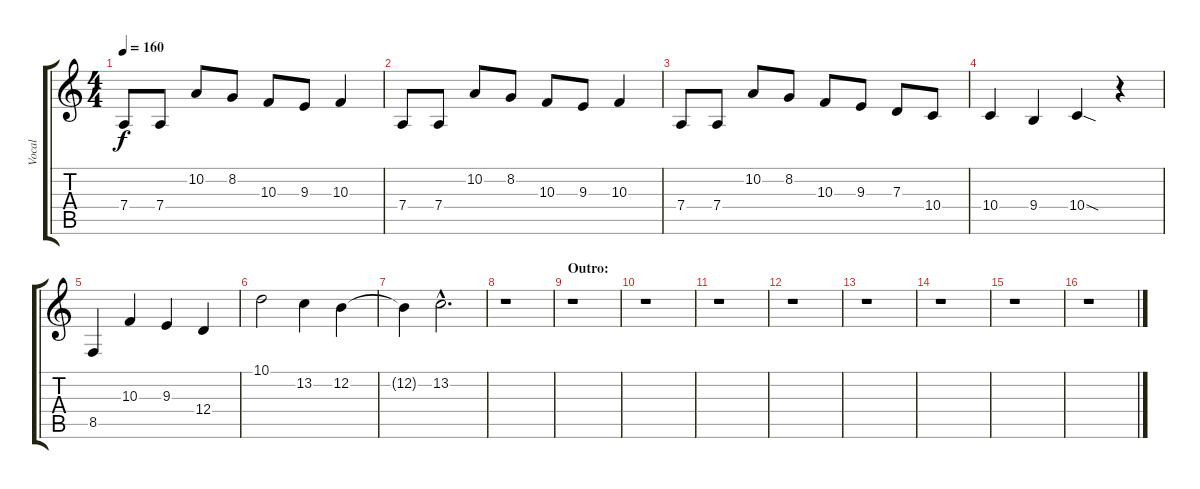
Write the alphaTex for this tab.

\track ("Vocal" "Vocal") {instrument oboe}
\staff {score tabs}
\tuning (E4 B3 G3 D3 A2 E2) {hide}
\ts (4 4)
\tempo 160
\clef g2
\ks c
7.4.8{dy f} 7.4.8 10.2.8 8.2.8 10.3.8 9.3.8 10.3.4 |
7.4.8 7.4.8 10.2.8 8.2.8 10.3.8 9.3.8 10.3.4 |
7.4.8 7.4.8 10.2.8 8.2.8 10.3.8 9.3.8 7.3.8 10.4.8 |
10.4.4 9.4.4 10.4{sod}.4 r.4 |
8.5.4 10.3.4 9.3.4 12.4.4 |
10.1.2 13.2.4 12.2.4 |
12.2{t}.4 13.2{hac}.2{d} |
r.1 |
\section ("" "Outro:")
r.1 |
r.1 |
r.1 |
r.1 |
r.1 |
r.1 |
r.1 |
r.1
